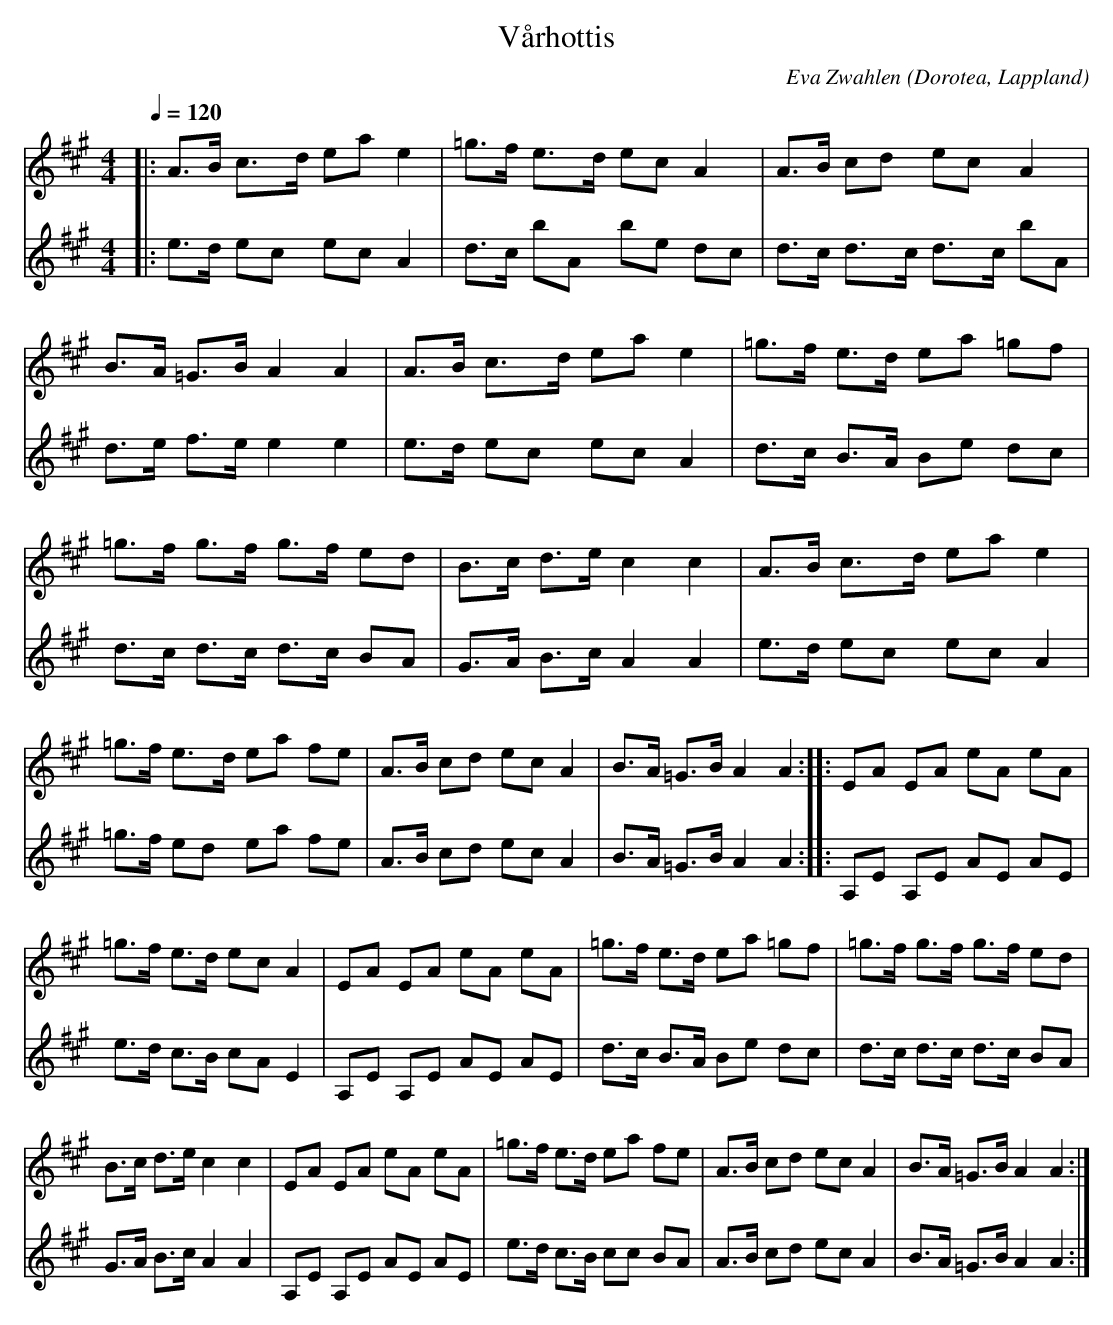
X:1
T:Vårhottis
O:Dorotea, Lappland
C:Eva Zwahlen
M:4/4
L:1/16
Q:1/4=120
K:A
V:1
|: A3B c3d1 e2a2 e4 | =g3f e3d1 e2c2 A4 | A3B c2d2 e2c2 A4 |B3A =G3B A4 A4  | A3B c3d e2a2 e4 |=g3f e3d e2a2 =g2f2 | =g3f g3f g3f e2d2 |B3c d3e c4 c4  |  A3B c3d1 e2a2 e4 |=g3f e3d e2a2 f2e2 | A3B c2d2 e2c2 A4 |B3A =G3B A4 A4:||:E2A2 E2A2 e2A2 e2A2 |=g3f e3d e2c2 A4 |E2A2 E2A2 e2A2 e2A2 |=g3f e3d e2a2 =g2f2 | =g3f g3f g3f e2d2 |B3c d3e c4 c4  |E2A2 E2A2 e2A2 e2A2 |=g3f e3d e2a2 f2e2 |  A3B c2d2 e2c2 A4 |B3A =G3B A4 A4:|
V:2
|:  e3d e2c2  e2c2 A4 | d3c b2A2 b2e2 d2c2 | d3c d3c d3c b2A2 |d3e f3e e4 e4  |e3d e2c2 e2c2 A4 |d3c B3A B2e2 d2c2 | d3c d3c d3c B2A2 | G3A B3c A4 A4 |  e3d e2c2  e2c2 A4 |=g3f e2d2 e2a2 f2e2 |A3B c2d2 e2c2 A4  |B3A =G3B A4 A4 :||:A,2E2 A,2E2 A2E2 A2E2 | e3d c3B c2A2 E4 |A,2E2 A,2E2 A2E2 A2E2 |d3c B3A B2e2 d2c2 | d3c d3c d3c B2A2 | G3A B3c A4 A4 | A,2E2 A,2E2 A2E2 A2E2 | e3d c3B c2c2 B2A2 | A3B c2d2 e2c2 A4 |B3A =G3B A4 A4:|
